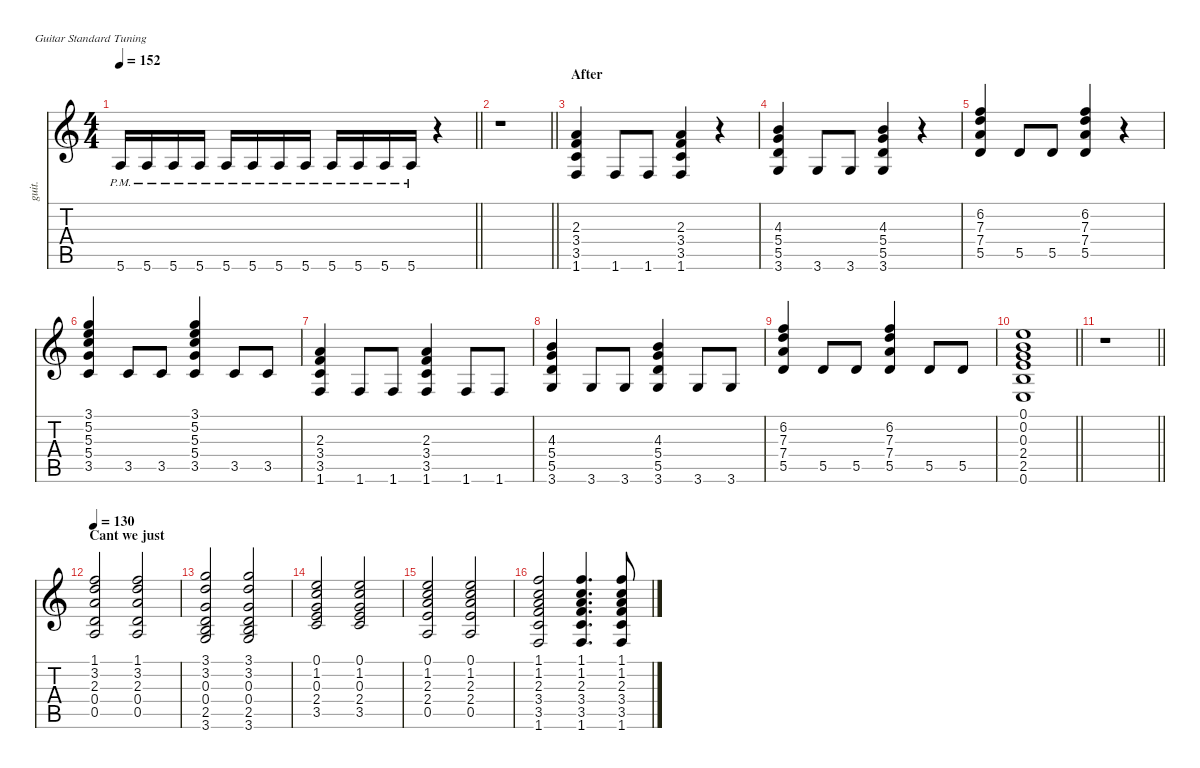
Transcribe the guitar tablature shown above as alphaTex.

\defaultSystemsLayout 4
\hideDynamics
\bracketExtendMode nobrackets
\otherSystemsTrackNameOrientation horizontal
\track ("Guitar1" "guit.") {instrument acousticguitarnylon}
\staff {score tabs}
\tuning (E4 B3 G3 D3 A2 E2)
\ts (4 4)
\tempo 152
\clef g2
\barLineRight lightlight
\ks c
5.6{pm}.16{dy mf beam Up} 5.6{pm}.16{beam Up} 5.6{pm}.16{beam Up} 5.6{pm}.16{beam Up} 5.6{pm}.16{beam Up} 5.6{pm}.16{beam Up} 5.6{pm}.16{beam Up} 5.6{pm}.16{beam Up} 5.6{pm}.16{beam Up} 5.6{pm}.16{beam Up} 5.6{pm}.16{beam Up} 5.6{pm}.16{beam Up} r.4{beam Up} |
\barLineRight lightlight
r.1{beam Down} |
\section ("" "After")
(2.3 3.4 3.5 1.6).4{dy f beam Up} 1.6.8{beam Up} 1.6.8{beam Up} (2.3 3.4 3.5 1.6).4{beam Up} r.4{beam Up} |
(4.3 5.4 5.5 3.6).4{beam Up} 3.6.8{beam Up} 3.6.8{beam Up} (4.3 5.4 5.5 3.6).4{beam Up} r.4{beam Up} |
(6.2 7.3 7.4 5.5).4{beam Up} 5.5.8{beam Up} 5.5.8{beam Up} (6.2 7.3 7.4 5.5).4{beam Up} r.4{beam Up} |
(3.1 5.2 5.3 5.4 3.5).4{beam Up} 3.5.8{beam Up} 3.5.8{beam Up} (3.1 5.2 5.3 5.4 3.5).4{beam Up} 3.5.8{beam Up} 3.5.8{beam Up} |
(2.3 3.4 3.5 1.6).4{beam Up} 1.6.8{beam Up} 1.6.8{beam Up} (2.3 3.4 3.5 1.6).4{beam Up} 1.6.8{beam Up} 1.6.8{beam Up} |
(4.3 5.4 5.5 3.6).4{beam Up} 3.6.8{beam Up} 3.6.8{beam Up} (4.3 5.4 5.5 3.6).4{beam Up} 3.6.8{beam Up} 3.6.8{beam Up} |
(6.2 7.3 7.4 5.5).4{beam Up} 5.5.8{beam Up} 5.5.8{beam Up} (6.2 7.3 7.4 5.5).4{beam Up} 5.5.8{beam Up} 5.5.8{beam Up} |
\barLineRight lightlight
(0.1 0.2 0.3 2.4 2.5 0.6).1{beam Up} |
\barLineRight lightlight
r.1{beam Down} |
\section ("" "Cant we just")
\tempo 130
(1.1 3.2 2.3 0.4 0.5).2{beam Up} (1.1 3.2 2.3 0.4 0.5).2{beam Up} |
(3.1 3.2 0.3 0.4 2.5 3.6).2{beam Up} (3.1 3.2 0.3 0.4 2.5 3.6).2{beam Up} |
(0.1 1.2 0.3 2.4 3.5).2{beam Up} (0.1 1.2 0.3 2.4 3.5).2{beam Up} |
(0.1 1.2 2.3 2.4 0.5).2{beam Up} (0.1 1.2 2.3 2.4 0.5).2{beam Up} |
(1.1 1.2 2.3 3.4 3.5 1.6).2{beam Up} (1.1 1.2 2.3 3.4 3.5 1.6).4{d beam Up} (1.1 1.2 2.3 3.4 3.5 1.6).8{beam Up}
